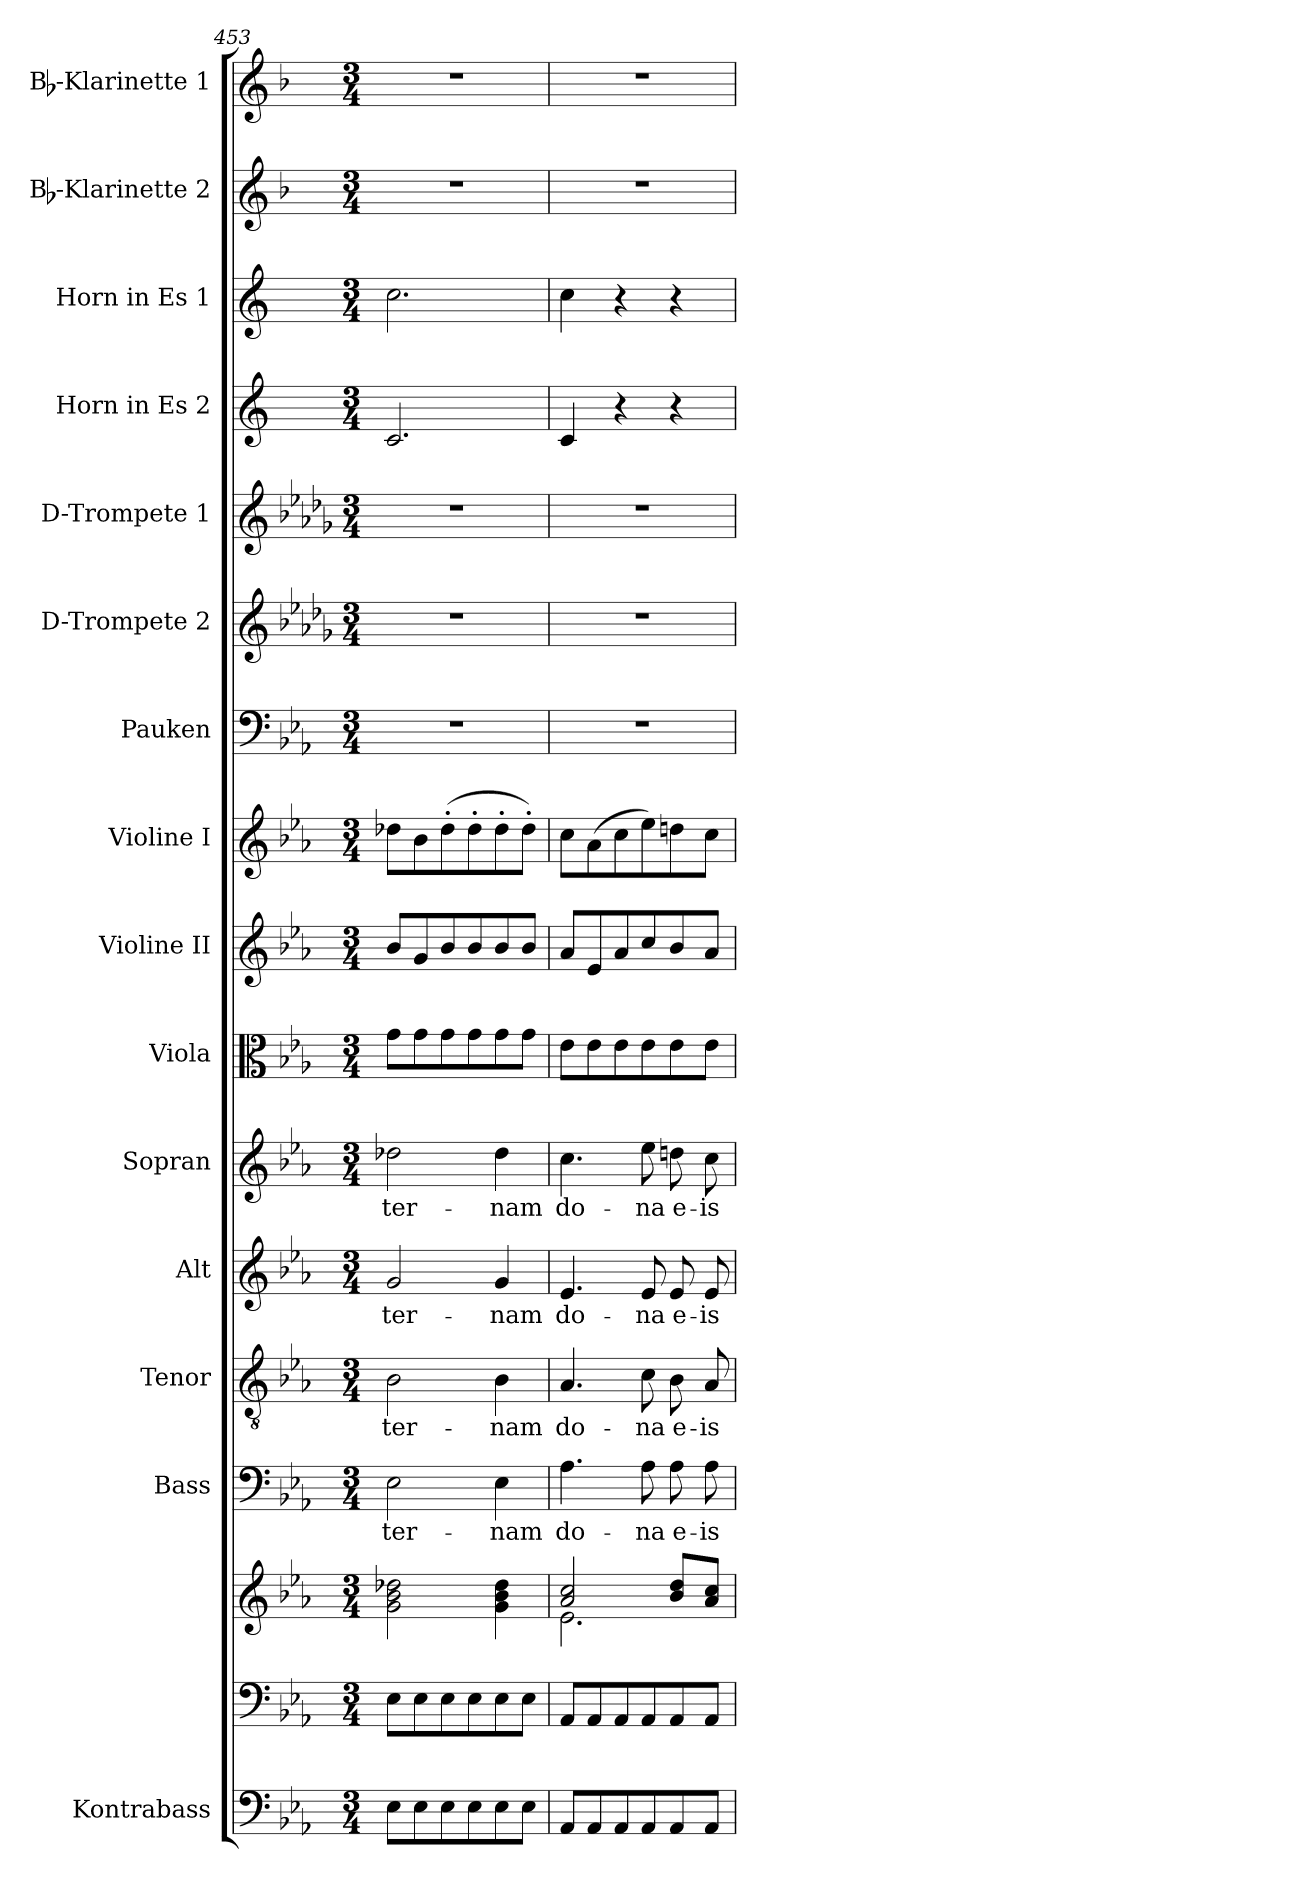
**kern	**kern	**kern	**kern	**text	**kern	**text	**kern	**text	**kern	**text	**kern	**kern	**kern	**kern	**kern	**kern	**kern	**kern	**kern	**kern
*part16	*part15	*part15	*part14	*part14	*part13	*part13	*part12	*part12	*part11	*part11	*part10	*part9	*part8	*part7	*part6	*part5	*part4	*part3	*part2	*part1
*staff17	*staff16	*staff15	*staff14	*staff14	*staff13	*staff13	*staff12	*staff12	*staff11	*staff11	*staff10	*staff9	*staff8	*staff7	*staff6	*staff5	*staff4	*staff3	*staff2	*staff1
*I"Kontrabass	*	*	*I"Bass	*	*I"Tenor	*	*I"Alt	*	*I"Sopran	*	*I"Viola	*I"Violine II	*I"Violine I	*I"Pauken	*I"D-Trompete 2	*I"D-Trompete 1	*I"Horn in Es 2	*I"Horn in Es 1	*I"Bb-Klarinette 2	*I"Bb-Klarinette 1
*I'Kb.	*	*	*I'B.	*	*I'T.	*	*I'A.	*	*I'S.	*	*I'Vla.	*I'Vl. II	*I'Vl. I	*I'Pk.	*I'D Trp. 2	*I'D Trp. 1	*	*	*I'Bb Kl. 2	*I'Bb Kl. 1
*clefF4	*clefF4	*clefG2	*clefF4	*	*clefGv2	*	*clefG2	*	*clefG2	*	*clefC3	*clefG2	*clefG2	*clefF4	*clefG2	*clefG2	*clefG2	*clefG2	*clefG2	*clefG2
*ITrd7c12	*	*	*	*	*	*	*	*	*	*	*	*	*	*	*ITrd-1c-2	*ITrd-1c-2	*ITrd5c9	*ITrd5c9	*ITrd1c2	*ITrd1c2
*k[b-e-a-]	*k[b-e-a-]	*k[b-e-a-]	*k[b-e-a-]	*	*k[b-e-a-]	*	*k[b-e-a-]	*	*k[b-e-a-]	*	*k[b-e-a-]	*k[b-e-a-]	*k[b-e-a-]	*k[b-e-a-]	*k[b-e-a-]	*k[b-e-a-]	*k[b-e-a-]	*k[b-e-a-]	*k[b-e-a-]	*k[b-e-a-]
*E-:	*E-:	*E-:	*E-:	*	*E-:	*	*E-:	*	*E-:	*	*E-:	*E-:	*E-:	*E-:	*E-:	*E-:	*E-:	*E-:	*E-:	*E-:
*M3/4	*M3/4	*M3/4	*M3/4	*	*M3/4	*	*M3/4	*	*M3/4	*	*M3/4	*M3/4	*M3/4	*M3/4	*M3/4	*M3/4	*M3/4	*M3/4	*M3/4	*M3/4
=453	=453	=453	=453	=453	=453	=453	=453	=453	=453	=453	=453	=453	=453	=453	=453	=453	=453	=453	=453	=453
!	!	!	!	!LO:LY:b	!	!LO:LY:b	!	!LO:LY:b	!	!LO:LY:b	!	!	!	!	!	!	!	!	!	!
8EE-\L	8E-\L	2g\ 2b-\ 2dd-X\	2E-\	-ter-	2B-\	-ter-	2g/	-ter-	2dd-X\	-ter-	8g\L	8b-/L	8dd-X\L	2.r	2.r	2.r	2.E-/	2.e-\	2.r	2.r
8EE-\	8E-\	.	.	.	.	.	.	.	.	.	8g\	8g/	8b-\	.	.	.	.	.	.	.
8EE-\	8E-\	.	.	.	.	.	.	.	.	.	8g\	8b-/	(>8dd-'>\	.	.	.	.	.	.	.
8EE-\	8E-\	.	.	.	.	.	.	.	.	.	8g\	8b-/	8dd-'>\	.	.	.	.	.	.	.
!	!	!	!	!LO:LY:b	!	!LO:LY:b	!	!LO:LY:b	!	!LO:LY:b	!	!	!	!	!	!	!	!	!	!
8EE-\	8E-\	4g\ 4b-\ 4dd-\	4E-\	-nam	4B-\	-nam	4g/	-nam	4dd-\	-nam	8g\	8b-/	8dd-'>\	.	.	.	.	.	.	.
8EE-\J	8E-\J	.	.	.	.	.	.	.	.	.	8g\J	8b-/J	8dd-'>\J)	.	.	.	.	.	.	.
=454	=454	=454	=454	=454	=454	=454	=454	=454	=454	=454	=454	=454	=454	=454	=454	=454	=454	=454	=454	=454
*	*	*^	*	*	*	*	*	*	*	*	*	*	*	*	*	*	*	*	*	*
!	!	!	!	!	!LO:LY:b	!	!LO:LY:b	!	!LO:LY:b	!	!LO:LY:b	!	!	!	!	!	!	!	!	!	!
8AAA-/L	8AA-/L	2a-/ 2cc/	2.e-\	4.A-\	do-	4.A-/	do-	4.e-/	do-	4.cc\	do-	8e-\L	8a-/L	8cc\L	2.r	2.r	2.r	4E-/	4e-\	2.r	2.r
8AAA-/	8AA-/	.	.	.	.	.	.	.	.	.	.	8e-\	8e-/	(>8a-\	.	.	.	.	.	.	.
8AAA-/	8AA-/	.	.	.	.	.	.	.	.	.	.	8e-\	8a-/	8cc\	.	.	.	4r	4r	.	.
!	!	!	!	!	!LO:LY:b	!	!LO:LY:b	!	!LO:LY:b	!	!LO:LY:b	!	!	!	!	!	!	!	!	!	!
8AAA-/	8AA-/	.	.	8A-\	-na	8c\	-na	8e-/	-na	8ee-\	-na	8e-\	8cc/	8ee-\)	.	.	.	.	.	.	.
!	!	!	!	!	!LO:LY:b	!	!LO:LY:b	!	!LO:LY:b	!	!LO:LY:b	!	!	!	!	!	!	!	!	!	!
8AAA-/	8AA-/	8b-/ 8dd/L	.	8A-\	e-	8B-\	e-	8e-/	e-	8ddn\	e-	8e-\	8b-/	8ddn\	.	.	.	4r	4r	.	.
!	!	!	!	!	!LO:LY:b	!	!LO:LY:b	!	!LO:LY:b	!	!LO:LY:b	!	!	!	!	!	!	!	!	!	!
8AAA-/J	8AA-/J	8a-/ 8cc/J	.	8A-\	-is	8A-/	-is	8e-/	-is	8cc\	-is	8e-\J	8a-/J	8cc\J	.	.	.	.	.	.	.
*	*	*v	*v	*	*	*	*	*	*	*	*	*	*	*	*	*	*	*	*	*	*
=	=	=	=	=	=	=	=	=	=	=	=	=	=	=	=	=	=	=	=	=
*-	*-	*-	*-	*-	*-	*-	*-	*-	*-	*-	*-	*-	*-	*-	*-	*-	*-	*-	*-	*-
